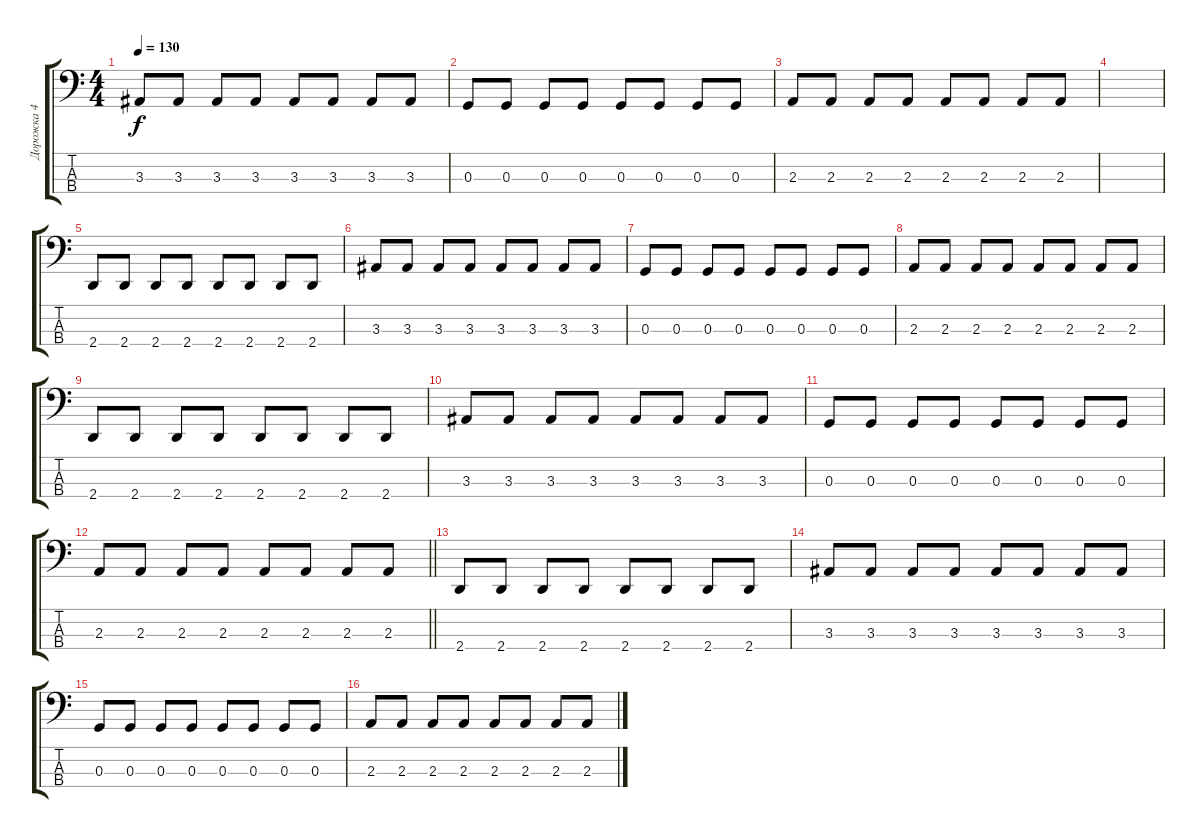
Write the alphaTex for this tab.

\track ("Дорожка 4" "Дорожка 4") {instrument electricbasspick}
\staff {score tabs}
\tuning (F2 C2 G1 C1) {hide}
\ts (4 4)
\tempo 130
\clef f4
\ks c
3.3.8{dy f} 3.3.8 3.3.8 3.3.8 3.3.8 3.3.8 3.3.8 3.3.8 |
0.3.8 0.3.8 0.3.8 0.3.8 0.3.8 0.3.8 0.3.8 0.3.8 |
2.3.8 2.3.8 2.3.8 2.3.8 2.3.8 2.3.8 2.3.8 2.3.8 |
|
2.4.8 2.4.8 2.4.8 2.4.8 2.4.8 2.4.8 2.4.8 2.4.8 |
3.3.8 3.3.8 3.3.8 3.3.8 3.3.8 3.3.8 3.3.8 3.3.8 |
0.3.8 0.3.8 0.3.8 0.3.8 0.3.8 0.3.8 0.3.8 0.3.8 |
2.3.8 2.3.8 2.3.8 2.3.8 2.3.8 2.3.8 2.3.8 2.3.8 |
2.4.8 2.4.8 2.4.8 2.4.8 2.4.8 2.4.8 2.4.8 2.4.8 |
3.3.8 3.3.8 3.3.8 3.3.8 3.3.8 3.3.8 3.3.8 3.3.8 |
0.3.8 0.3.8 0.3.8 0.3.8 0.3.8 0.3.8 0.3.8 0.3.8 |
\barLineRight lightlight
2.3.8 2.3.8 2.3.8 2.3.8 2.3.8 2.3.8 2.3.8 2.3.8 |
2.4.8 2.4.8 2.4.8 2.4.8 2.4.8 2.4.8 2.4.8 2.4.8 |
3.3.8 3.3.8 3.3.8 3.3.8 3.3.8 3.3.8 3.3.8 3.3.8 |
0.3.8 0.3.8 0.3.8 0.3.8 0.3.8 0.3.8 0.3.8 0.3.8 |
2.3.8 2.3.8 2.3.8 2.3.8 2.3.8 2.3.8 2.3.8 2.3.8
